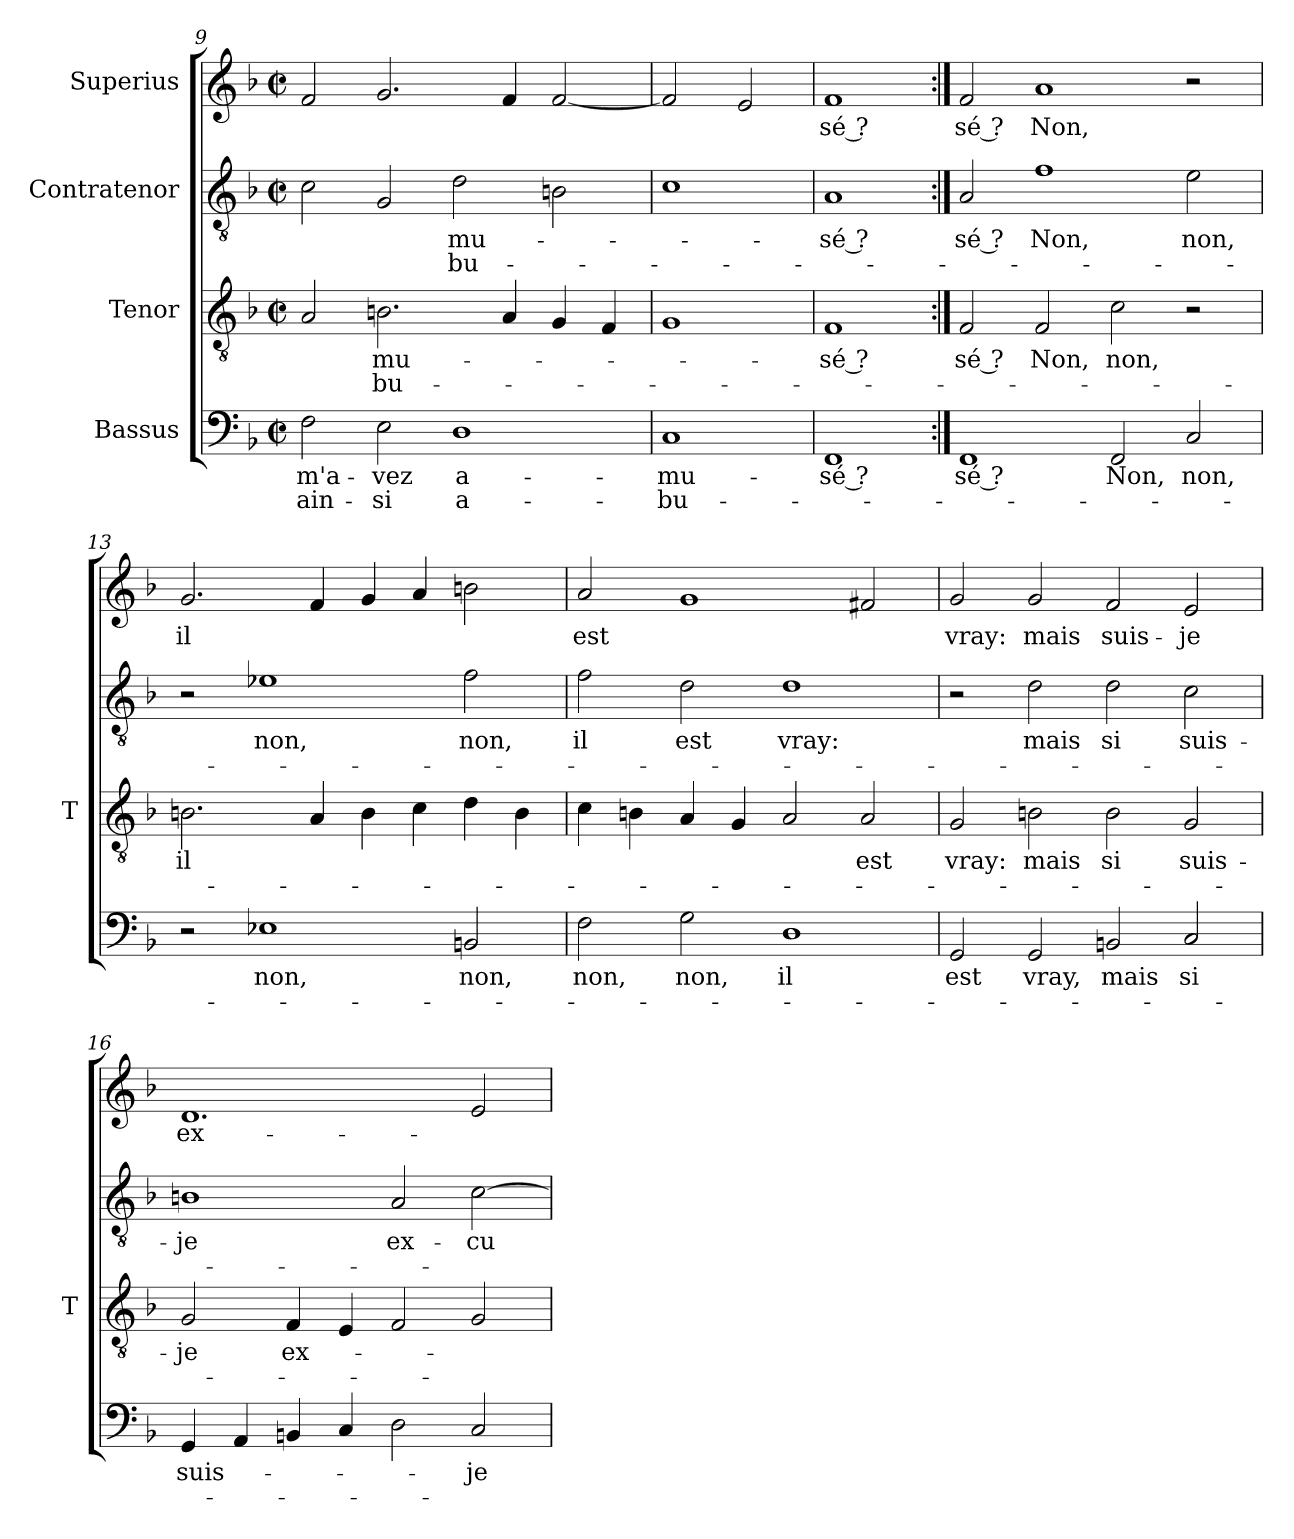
**kern	**text	**text	**kern	**text	**text	**kern	**text	**text	**kern	**text
*part4	*part4	*part4	*part3	*part3	*part3	*part2	*part2	*part2	*part1	*part1
*staff4	*staff4	*staff4	*staff3	*staff3	*staff3	*staff2	*staff2	*staff2	*staff1	*staff1
*I"Bassus	*	*	*I"Tenor	*	*	*I"Contratenor	*	*	*I"Superius	*
*	*	*	*I'T	*	*	*	*	*	*	*
*clefF4	*	*	*clefGv2	*	*	*clefGv2	*	*	*clefG2	*
*k[b-]	*	*	*k[b-]	*	*	*k[b-]	*	*	*k[b-]	*
*F:	*	*	*F:	*	*	*F:	*	*	*F:	*
*M2/2	*	*	*M2/2	*	*	*M2/2	*	*	*M2/2	*
*met(c|)	*	*	*met(c|)	*	*	*met(c|)	*	*	*met(c|)	*
=9	=9	=9	=9	=9	=9	=9	=9	=9	=9	=9
2F	m'a-	ain-	2A	.	.	2c	.	.	2f	.
2E	-vez	-si	2.B	mu-	bu-	2G	.	.	2.g	.
1D	a-	a-	.	.	.	2d	mu-	bu-	.	.
.	.	.	4A	.	.	.	.	.	4f	.
.	.	.	4G	.	.	2B	.	.	[2f	.
.	.	.	4F	.	.	.	.	.	.	.
=10	=10	=10	=10	=10	=10	=10	=10	=10	=10	=10
1C	mu-	bu-	1G	.	.	1c	.	.	2f]	.
.	.	.	.	.	.	.	.	.	2e	.
=11	=11	=11	=11	=11	=11	=11	=11	=11	=11	=11
1FF	-sé ?	.	1F	-sé ?	.	1A	-sé ?	.	1f	-sé ?
=12:|!	=12:|!	=12:|!	=12:|!	=12:|!	=12:|!	=12:|!	=12:|!	=12:|!	=12:|!	=12:|!
1FF	-sé ?	.	2F	-sé ?	.	2A	-sé ?	.	2f	-sé ?
.	.	.	2F	-Non,	.	1f	-Non,	.	1a	-Non,
2FF	-Non,	.	2c	-non,	.	.	.	.	.	.
2C	-non,	.	2r	.	.	2e	-non,	.	2r	.
!!LO:PB:g=z
=13	=13	=13	=13	=13	=13	=13	=13	=13	=13	=13
2r	.	.	2.B	-il	.	2r	.	.	2.g	-il
1E-X	-non,	.	.	.	.	1e-X	-non,	.	.	.
.	.	.	4A	.	.	.	.	.	4f	.
.	.	.	4B	.	.	.	.	.	4g	.
.	.	.	4c	.	.	.	.	.	4a	.
2BB	-non,	.	4d	.	.	2f	-non,	.	2b	.
.	.	.	4B	.	.	.	.	.	.	.
=14	=14	=14	=14	=14	=14	=14	=14	=14	=14	=14
2F	-non,	.	4c	.	.	2f	-il	.	2a	-est
.	.	.	4B	.	.	.	.	.	.	.
2G	-non,	.	4A	.	.	2d	-est	.	1g	.
.	.	.	4G	.	.	.	.	.	.	.
1D	-il	.	2A	.	.	1d	-vray:	.	.	.
.	.	.	2A	-est	.	.	.	.	2f#X	.
=15	=15	=15	=15	=15	=15	=15	=15	=15	=15	=15
2GG	-est	.	2G	-vray:	.	2r	.	.	2g	-vray:
2GG	-vray,	.	2B	-mais	.	2d	-mais	.	2g	-mais
2BB	-mais	.	2B	-si	.	2d	-si	.	2f	suis-
2C	-si	.	2G	suis-	.	2c	suis-	.	2e	-je
=16	=16	=16	=16	=16	=16	=16	=16	=16	=16	=16
4GG	suis-	.	2G	-je	.	1B	-je	.	1.d	ex-
4AA	.	.	.	.	.	.	.	.	.	.
4BB	.	.	4F	ex-	.	.	.	.	.	.
4C	.	.	4E	.	.	.	.	.	.	.
2D	.	.	2F	.	.	2A	ex-	.	.	.
2C	-je	.	2G	.	.	[2c	cu-	.	2e	.
=	=	=	=	=	=	=	=	=	=	=
*-	*-	*-	*-	*-	*-	*-	*-	*-	*-	*-
